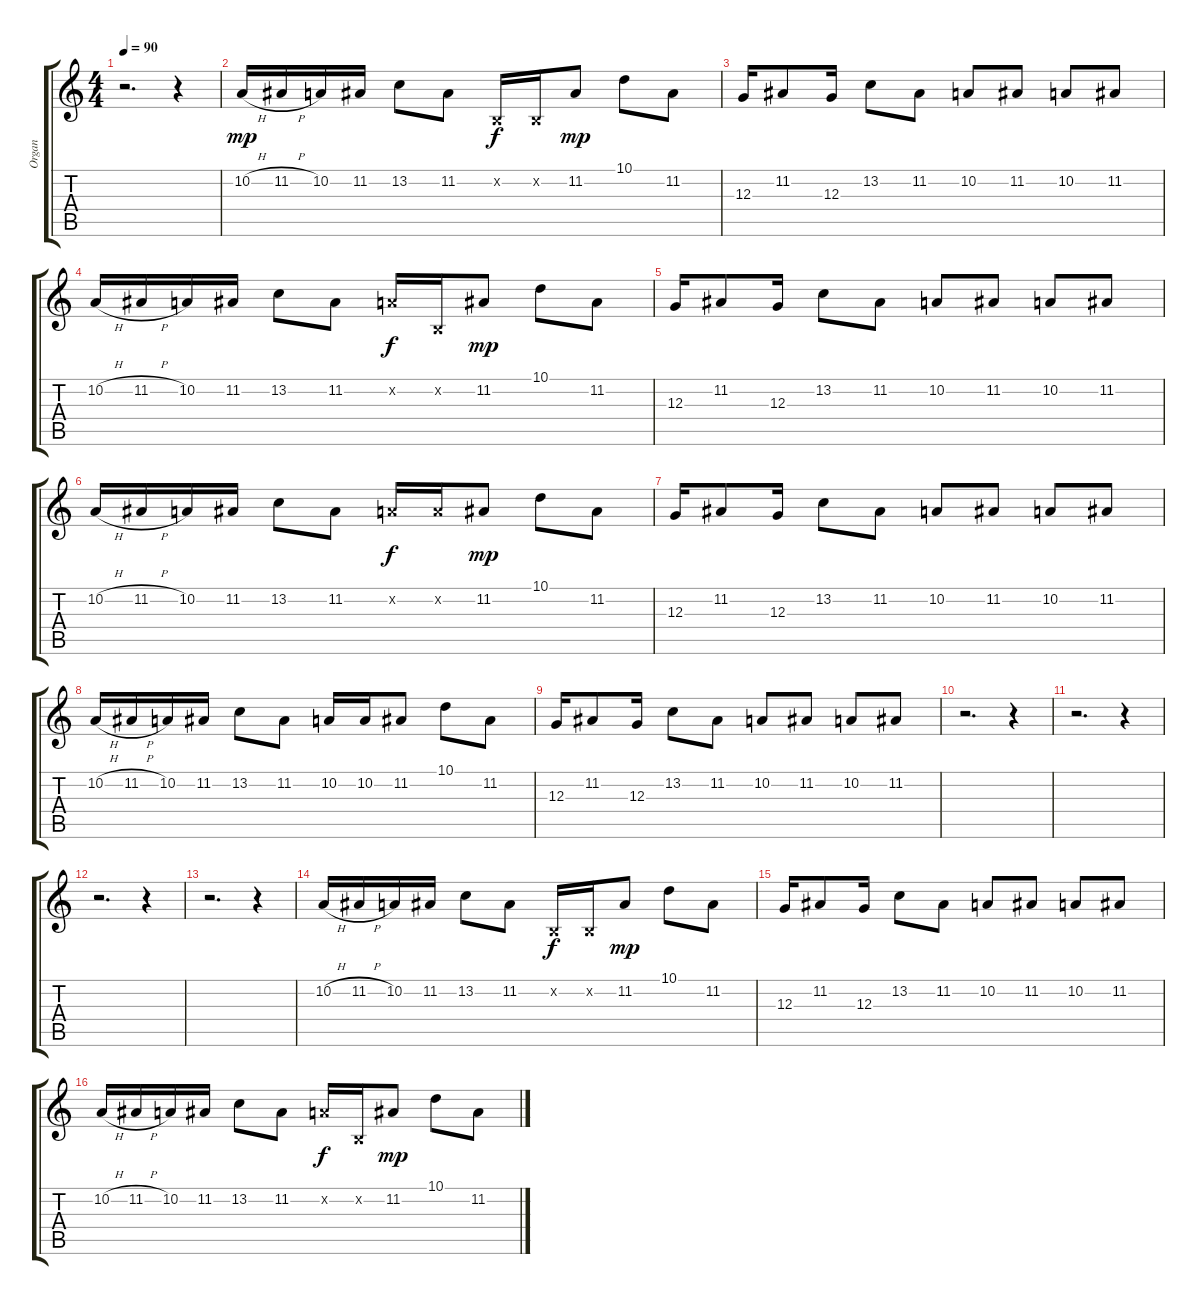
\track ("Organ" "Organ") {instrument drawbarorgan}
\staff {score tabs}
\tuning (E4 B3 G3 D3 A2 E2) {hide}
\ts (4 4)
\tempo 90
\clef g2
\ks c
r.2{d dy mp} r.4 |
10.2{h}.16 11.2{h}.16 10.2.16 11.2.16 13.2.8 11.2.8 0.2{x}.16{dy f} 0.2{x}.16 11.2.8{dy mp} 10.1.8 11.2.8 |
12.3.16 11.2.8 12.3.16 13.2.8 11.2.8 10.2.8 11.2.8 10.2.8 11.2.8 |
10.2{h}.16 11.2{h}.16 10.2.16 11.2.16 13.2.8 11.2.8 10.2{x}.16{dy f} 0.2{x}.16 11.2.8{dy mp} 10.1.8 11.2.8 |
12.3.16 11.2.8 12.3.16 13.2.8 11.2.8 10.2.8 11.2.8 10.2.8 11.2.8 |
10.2{h}.16 11.2{h}.16 10.2.16 11.2.16 13.2.8 11.2.8 10.2{x}.16{dy f} 10.2{x}.16 11.2.8{dy mp} 10.1.8 11.2.8 |
12.3.16 11.2.8 12.3.16 13.2.8 11.2.8 10.2.8 11.2.8 10.2.8 11.2.8 |
10.2{h}.16 11.2{h}.16 10.2.16 11.2.16 13.2.8 11.2.8 10.2.16 10.2.16 11.2.8 10.1.8 11.2.8 |
12.3.16 11.2.8 12.3.16 13.2.8 11.2.8 10.2.8 11.2.8 10.2.8 11.2.8 |
r.2{d} r.4 |
r.2{d} r.4 |
r.2{d} r.4 |
r.2{d} r.4 |
10.2{h}.16 11.2{h}.16 10.2.16 11.2.16 13.2.8 11.2.8 0.2{x}.16{dy f} 0.2{x}.16 11.2.8{dy mp} 10.1.8 11.2.8 |
12.3.16 11.2.8 12.3.16 13.2.8 11.2.8 10.2.8 11.2.8 10.2.8 11.2.8 |
10.2{h}.16 11.2{h}.16 10.2.16 11.2.16 13.2.8 11.2.8 10.2{x}.16{dy f} 0.2{x}.16 11.2.8{dy mp} 10.1.8 11.2.8
